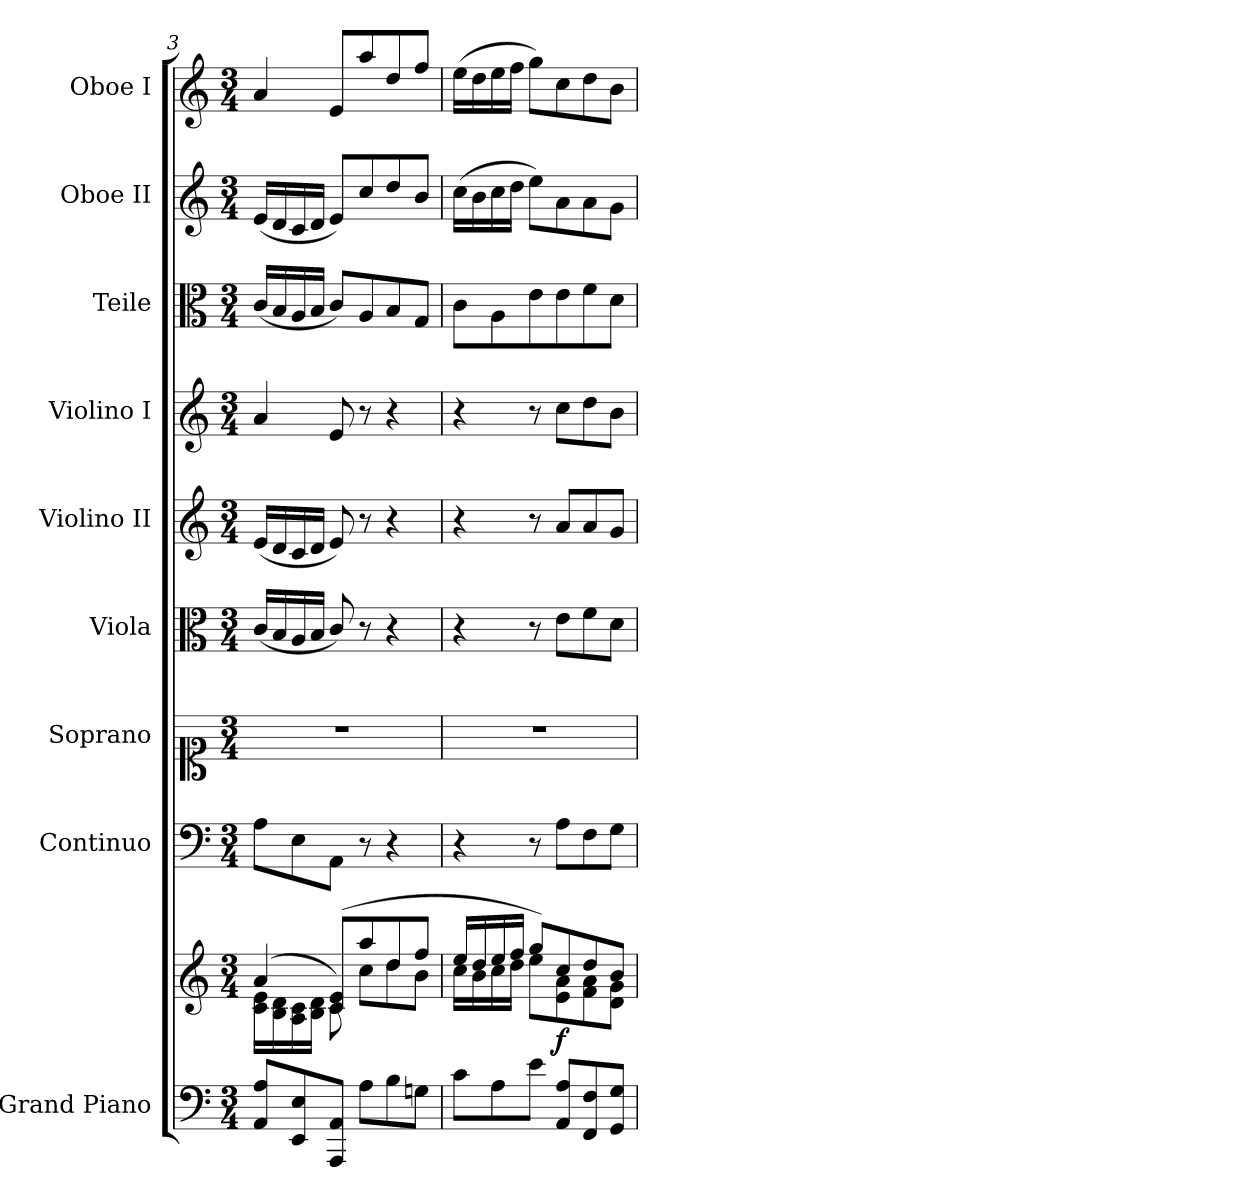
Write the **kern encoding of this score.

**kern	**kern	**dynam	**kern	**kern	**kern	**kern	**kern	**kern	**kern	**kern
*part9	*part9	*part9	*part8	*part7	*part6	*part5	*part4	*part3	*part2	*part1
*staff10	*staff9	*staff9/10	*staff8	*staff7	*staff6	*staff5	*staff4	*staff3	*staff2	*staff1
*I"Grand Piano	*	*	*I"Continuo	*I"Soprano	*I"Viola	*I"Violino II	*I"Violino I	*I"Teile	*I"Oboe II	*I"Oboe I
*I'Pno	*	*	*	*	*	*	*	*	*I'Ob	*I'Ob
*clefF4	*clefG2	*	*clefF4	*clefC1	*clefC3	*clefG2	*clefG2	*clefC3	*clefG2	*clefG2
*k[]	*k[]	*	*k[]	*k[]	*k[]	*k[]	*k[]	*k[]	*k[]	*k[]
*M3/4	*M3/4	*	*M3/4	*M3/4	*M3/4	*M3/4	*M3/4	*M3/4	*M3/4	*M3/4
=3	=3	=3	=3	=3	=3	=3	=3	=3	=3	=3
*	*^	*	*	*	*	*	*	*	*	*
8AA/ 8A/L	(>4a/	(>16c\ 16e\LL	.	8A\L	2.r	(<16c/LL	(<16e/LL	4a/	(<16c/LL	(<16e/LL	4a/
.	.	16B\ 16d\	.	.	.	16B/	16d/	.	16B/	16d/	.
8EE/ 8E/	.	16A\ 16c\	.	8E\	.	16A/	16c/	.	16A/	16c/	.
.	.	16B\ 16d\JJ	.	.	.	16B/JJ	16d/JJ	.	16B/JJ	16d/JJ	.
8AAA/ 8AA/J	(8c/ 8e/L)	8c\	.	8AA\J	.	8c/)	8e/)	8e/	8c/L)	8e/L)	8e/L
8A\L	8aa/	8cc\L	.	8r	.	8r	8r	8r	8A/	8cc/	8aa/
8B\	8dd/	8dd\	.	4r	.	4r	4r	4r	8B/	8dd/	8dd/
8Gn\J	8ff/J	8b\J	.	.	.	.	.	.	8G/J	8b/J	8ff/J
=4	=4	=4	=4	=4	=4	=4	=4	=4	=4	=4	=4
8c\L	16ee/LL	16cc\LL	.	4r	2.r	4r	4r	4r	8c\L	(>16cc\LL	(>16ee\LL
.	16dd/	16b\	.	.	.	.	.	.	.	16b\	16dd\
8A\	16ee/	16cc\	.	.	.	.	.	.	8A\	16cc\	16ee\
.	16ff/JJ	16dd\JJ	.	.	.	.	.	.	.	16dd\JJ	16ff\JJ
8e\J	8gg/L)	8ee\L	.	8r	.	8r	8r	8r	8e\	8ee\L)	8gg\L)
!	!	!	!LO:DY:b	!	!	!	!	!	!	!	!
8AA/ 8A/L	8cc/	8e\ 8a\	f	8A\L	.	8e\L	8a/L	8cc\L	8e\	8a\	8cc\
8FF/ 8F/	8dd/	8f\ 8a\	.	8F\	.	8f\	8a/	8dd\	8f\	8a\	8dd\
8GG/ 8G/J	8b/J	8d\ 8g\J	.	8G\J	.	8d\J	8g/J	8b\J	8d\J	8g\J	8b\J
*	*v	*v	*	*	*	*	*	*	*	*	*
=	=	=	=	=	=	=	=	=	=	=
*-	*-	*-	*-	*-	*-	*-	*-	*-	*-	*-
